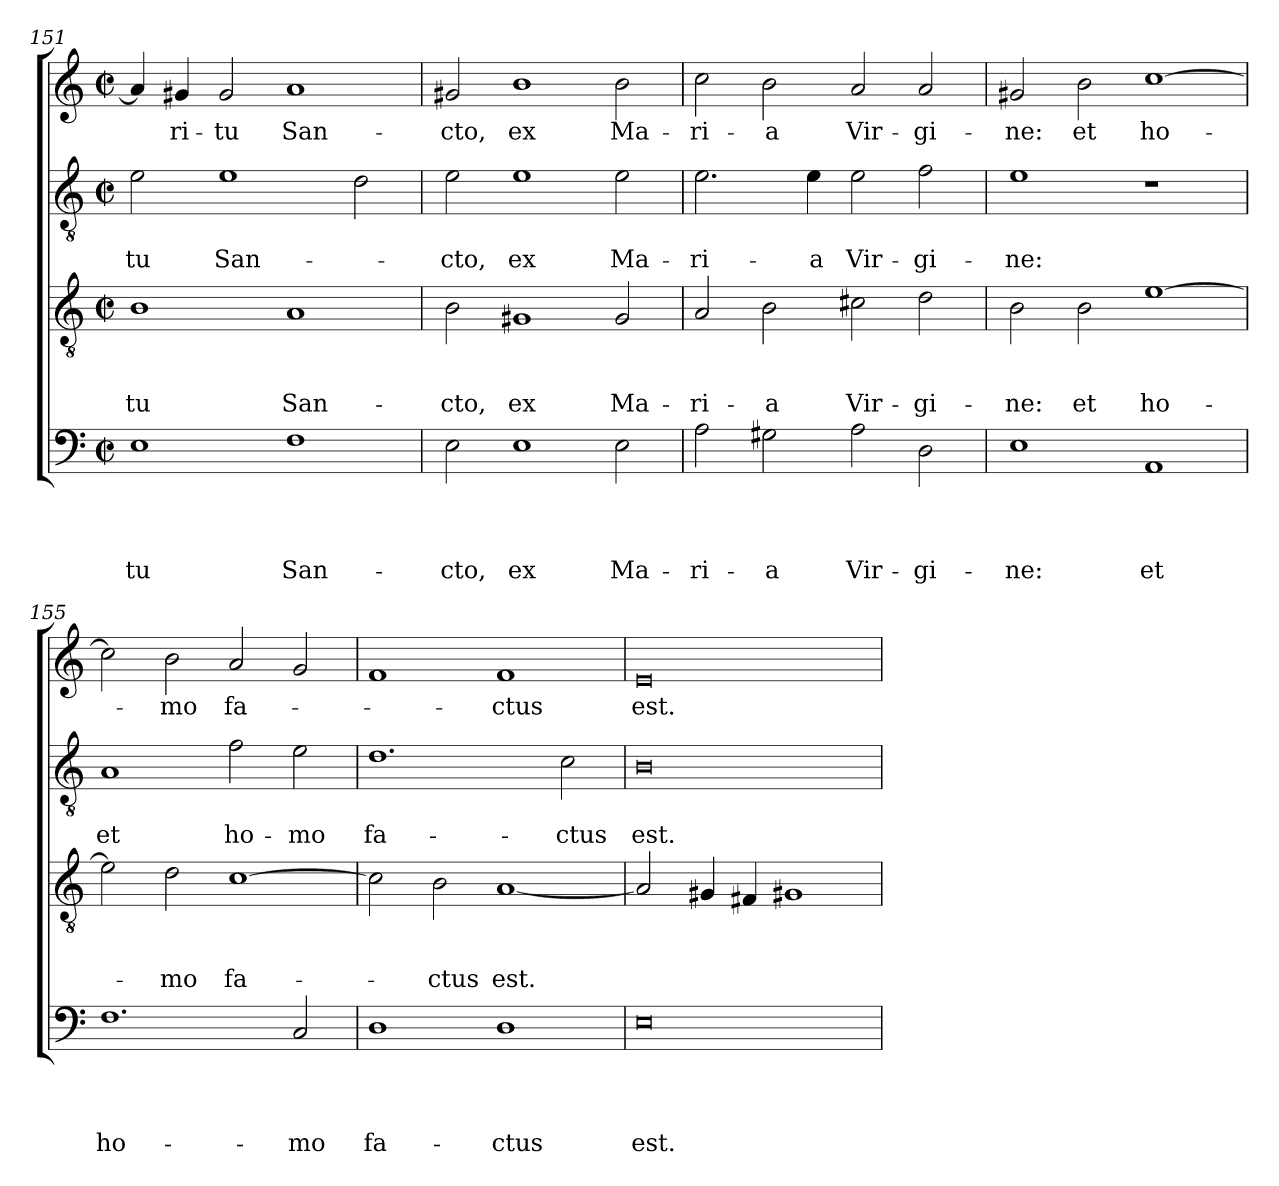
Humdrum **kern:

**kern	**text	**text	**text	**text	**kern	**text	**text	**text	**kern	**text	**text	**kern	**text
*part4	*part4	*part4	*part4	*part4	*part3	*part3	*part3	*part3	*part2	*part2	*part2	*part1	*part1
*staff4	*staff4	*staff4	*staff4	*staff4	*staff3	*staff3	*staff3	*staff3	*staff2	*staff2	*staff2	*staff1	*staff1
*clefF4	*	*	*	*	*clefGv2	*	*	*	*clefGv2	*	*	*clefG2	*
*k[]	*	*	*	*	*k[]	*	*	*	*k[]	*	*	*k[]	*
*C:	*	*	*	*	*C:	*	*	*	*C:	*	*	*C:	*
*M2/2	*	*	*	*	*M2/2	*	*	*	*M2/2	*	*	*M2/2	*
*met(c|)	*	*	*	*	*met(c|)	*	*	*	*met(c|)	*	*	*met(c|)	*
=151	=151	=151	=151	=151	=151	=151	=151	=151	=151	=151	=151	=151	=151
1E	.	.	.	-tu	1B	.	.	-tu	2e\	.	-tu	4a/]	.
.	.	.	.	.	.	.	.	.	.	.	.	4g#X/	-ri-
.	.	.	.	.	.	.	.	.	1e	.	San-	2g#/	-tu
1F	.	.	.	San-	1A	.	.	San-	.	.	.	1a	San-
.	.	.	.	.	.	.	.	.	2d\	.	.	.	.
!!LO:PB:g=z
=152	=152	=152	=152	=152	=152	=152	=152	=152	=152	=152	=152	=152	=152
2E\	.	.	.	-cto,	2B\	.	.	-cto,	2e\	.	-cto,	2g#X/	-cto,
1E	.	.	.	ex	1G#X	.	.	ex	1e	.	ex	1b	ex
2E\	.	.	.	Ma-	2G#/	.	.	Ma-	2e\	.	Ma-	2b\	Ma-
=153	=153	=153	=153	=153	=153	=153	=153	=153	=153	=153	=153	=153	=153
2A\	.	.	.	-ri-	2A/	.	.	-ri-	2.e\	.	-ri-	2cc\	-ri-
2G#X\	.	.	.	-a	2B\	.	.	-a	.	.	.	2b\	-a
.	.	.	.	.	.	.	.	.	4e\	.	-a	.	.
2A\	.	.	.	Vir-	2c#X\	.	.	Vir-	2e\	.	Vir-	2a/	Vir-
2D\	.	.	.	-gi-	2d\	.	.	-gi-	2f\	.	-gi-	2a/	-gi-
=154	=154	=154	=154	=154	=154	=154	=154	=154	=154	=154	=154	=154	=154
1E	.	.	.	-ne:	2B\	.	.	-ne:	1e	.	-ne:	2g#X/	-ne:
.	.	.	.	.	2B\	.	.	et	.	.	.	2b\	et
1AA	.	.	.	et	[1e	.	.	ho-	1r	.	.	[1cc	ho-
=155	=155	=155	=155	=155	=155	=155	=155	=155	=155	=155	=155	=155	=155
1.F	.	.	.	ho-	2e\]	.	.	.	1A	.	et	2cc\]	.
.	.	.	.	.	2d\	.	.	-mo	.	.	.	2b\	-mo
.	.	.	.	.	[1c	.	.	fa-	2f\	.	ho-	2a/	fa-
2C/	.	.	.	-mo	.	.	.	.	2e\	.	-mo	2g/	.
=156	=156	=156	=156	=156	=156	=156	=156	=156	=156	=156	=156	=156	=156
1D	.	.	.	fa-	2c\]	.	.	.	1.d	.	fa-	1f	.
.	.	.	.	.	2B\	.	.	-ctus	.	.	.	.	.
1D	.	.	.	-ctus	[1A	.	.	est.	.	.	.	1f	-ctus
.	.	.	.	.	.	.	.	.	2c\	.	-ctus	.	.
=157	=157	=157	=157	=157	=157	=157	=157	=157	=157	=157	=157	=157	=157
0E	.	.	.	est.	2A/]	.	.	.	0B	.	est.	0e	est.
.	.	.	.	.	4G#/	.	.	.	.	.	.	.	.
.	.	.	.	.	4F#/	.	.	.	.	.	.	.	.
.	.	.	.	.	1G#X	.	.	.	.	.	.	.	.
=!	=!	=!	=!	=!	=!	=!	=!	=!	=!	=!	=!	=!	=!
*-	*-	*-	*-	*-	*-	*-	*-	*-	*-	*-	*-	*-	*-
